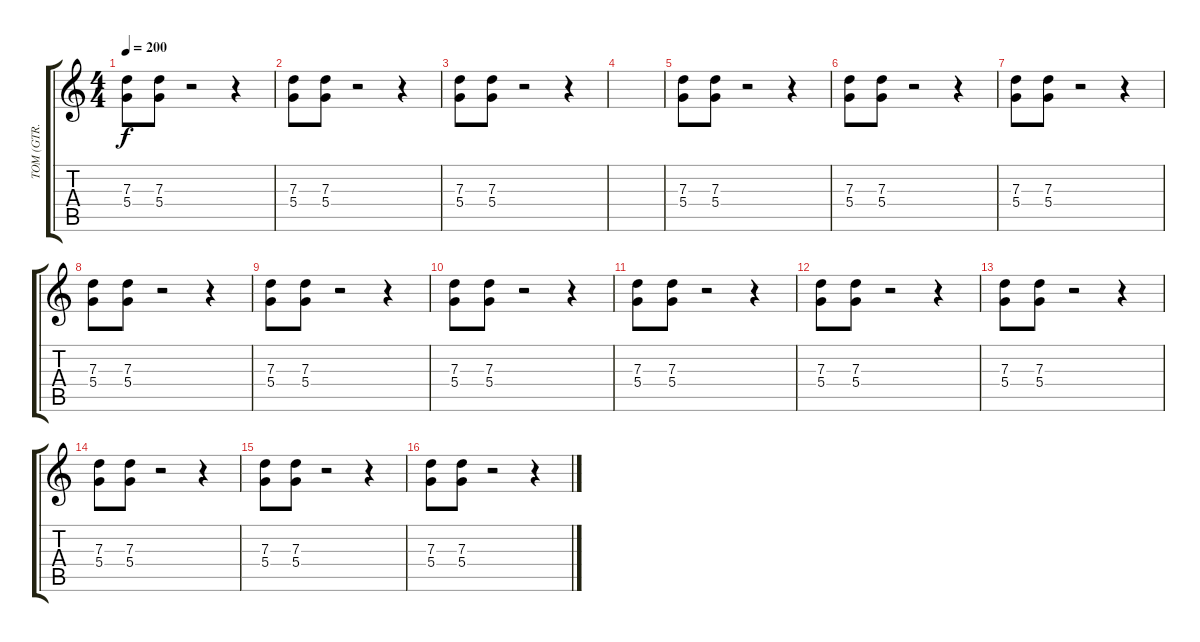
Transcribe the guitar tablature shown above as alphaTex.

\track ("TOM (GTR. MUTEADA)" "TOM (GTR. ") {instrument electricguitarmuted}
\staff {score tabs}
\tuning (E4 B3 G3 D3 A2 E2) {hide}
\ts (4 4)
\tempo 200
\clef g2
\ks c
(7.3 5.4).8{dy f} (7.3 5.4).8 r.2 r.4 |
(7.3 5.4).8 (7.3 5.4).8 r.2 r.4 |
(7.3 5.4).8 (7.3 5.4).8 r.2 r.4 |
|
(7.3 5.4).8 (7.3 5.4).8 r.2 r.4 |
(7.3 5.4).8 (7.3 5.4).8 r.2 r.4 |
(7.3 5.4).8 (7.3 5.4).8 r.2 r.4 |
(7.3 5.4).8 (7.3 5.4).8 r.2 r.4 |
(7.3 5.4).8 (7.3 5.4).8 r.2 r.4 |
(7.3 5.4).8 (7.3 5.4).8 r.2 r.4 |
(7.3 5.4).8 (7.3 5.4).8 r.2 r.4 |
(7.3 5.4).8 (7.3 5.4).8 r.2 r.4 |
(7.3 5.4).8 (7.3 5.4).8 r.2 r.4 |
(7.3 5.4).8 (7.3 5.4).8 r.2 r.4 |
(7.3 5.4).8 (7.3 5.4).8 r.2 r.4 |
(7.3 5.4).8 (7.3 5.4).8 r.2 r.4
